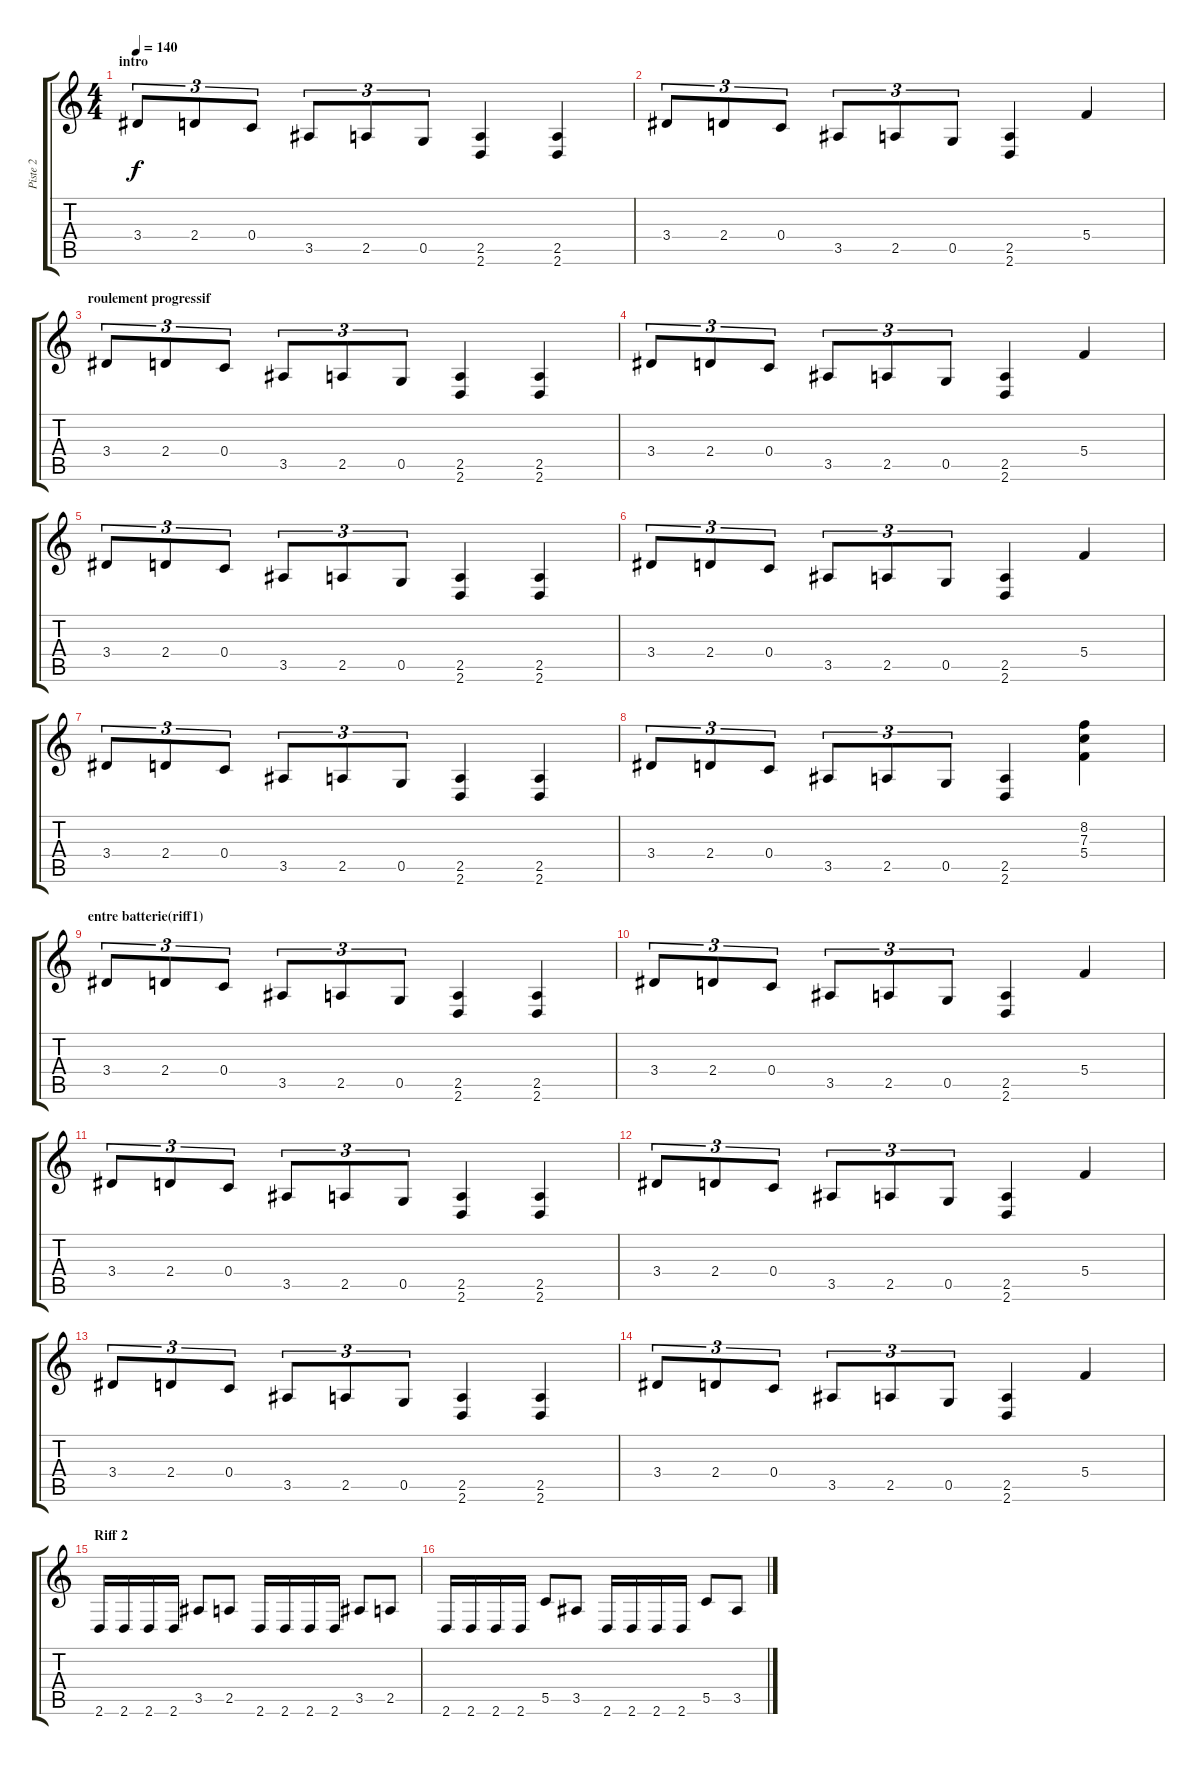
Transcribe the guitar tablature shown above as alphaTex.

\track ("Piste 2" "Piste 2") {instrument distortionguitar}
\staff {score tabs}
\tuning (D4 A3 F3 C3 G2 C2) {hide}
\ts (4 4)
\section ("" "intro")
\tempo 140
\clef g2
\ks c
3.4.8{tu (3 2) dy f instrument distortionguitar} 2.4.8{tu (3 2)} 0.4.8{tu (3 2)} 3.5.8{tu (3 2)} 2.5.8{tu (3 2)} 0.5.8{tu (3 2)} (2.5 2.6).4 (2.5 2.6).4 |
3.4.8{tu (3 2)} 2.4.8{tu (3 2)} 0.4.8{tu (3 2)} 3.5.8{tu (3 2)} 2.5.8{tu (3 2)} 0.5.8{tu (3 2)} (2.5 2.6).4 5.4.4 |
\section ("" "roulement progressif")
3.4.8{tu (3 2)} 2.4.8{tu (3 2)} 0.4.8{tu (3 2)} 3.5.8{tu (3 2)} 2.5.8{tu (3 2)} 0.5.8{tu (3 2)} (2.5 2.6).4 (2.5 2.6).4 |
3.4.8{tu (3 2)} 2.4.8{tu (3 2)} 0.4.8{tu (3 2)} 3.5.8{tu (3 2)} 2.5.8{tu (3 2)} 0.5.8{tu (3 2)} (2.5 2.6).4 5.4.4 |
3.4.8{tu (3 2)} 2.4.8{tu (3 2)} 0.4.8{tu (3 2)} 3.5.8{tu (3 2)} 2.5.8{tu (3 2)} 0.5.8{tu (3 2)} (2.5 2.6).4 (2.5 2.6).4 |
3.4.8{tu (3 2)} 2.4.8{tu (3 2)} 0.4.8{tu (3 2)} 3.5.8{tu (3 2)} 2.5.8{tu (3 2)} 0.5.8{tu (3 2)} (2.5 2.6).4 5.4.4 |
3.4.8{tu (3 2)} 2.4.8{tu (3 2)} 0.4.8{tu (3 2)} 3.5.8{tu (3 2)} 2.5.8{tu (3 2)} 0.5.8{tu (3 2)} (2.5 2.6).4 (2.5 2.6).4 |
3.4.8{tu (3 2)} 2.4.8{tu (3 2)} 0.4.8{tu (3 2)} 3.5.8{tu (3 2)} 2.5.8{tu (3 2)} 0.5.8{tu (3 2)} (2.5 2.6).4 (8.2 7.3 5.4).4 |
\section ("" "entre batterie(riff1)")
3.4.8{tu (3 2)} 2.4.8{tu (3 2)} 0.4.8{tu (3 2)} 3.5.8{tu (3 2)} 2.5.8{tu (3 2)} 0.5.8{tu (3 2)} (2.5 2.6).4 (2.5 2.6).4 |
3.4.8{tu (3 2)} 2.4.8{tu (3 2)} 0.4.8{tu (3 2)} 3.5.8{tu (3 2)} 2.5.8{tu (3 2)} 0.5.8{tu (3 2)} (2.5 2.6).4 5.4.4 |
3.4.8{tu (3 2)} 2.4.8{tu (3 2)} 0.4.8{tu (3 2)} 3.5.8{tu (3 2)} 2.5.8{tu (3 2)} 0.5.8{tu (3 2)} (2.5 2.6).4 (2.5 2.6).4 |
3.4.8{tu (3 2)} 2.4.8{tu (3 2)} 0.4.8{tu (3 2)} 3.5.8{tu (3 2)} 2.5.8{tu (3 2)} 0.5.8{tu (3 2)} (2.5 2.6).4 5.4.4 |
3.4.8{tu (3 2)} 2.4.8{tu (3 2)} 0.4.8{tu (3 2)} 3.5.8{tu (3 2)} 2.5.8{tu (3 2)} 0.5.8{tu (3 2)} (2.5 2.6).4 (2.5 2.6).4 |
3.4.8{tu (3 2)} 2.4.8{tu (3 2)} 0.4.8{tu (3 2)} 3.5.8{tu (3 2)} 2.5.8{tu (3 2)} 0.5.8{tu (3 2)} (2.5 2.6).4 5.4.4 |
\section ("" "Riff 2")
2.6.16 2.6.16 2.6.16 2.6.16 3.5.8 2.5.8 2.6.16 2.6.16 2.6.16 2.6.16 3.5.8 2.5.8 |
2.6.16 2.6.16 2.6.16 2.6.16 5.5.8 3.5.8 2.6.16 2.6.16 2.6.16 2.6.16 5.5.8 3.5.8
